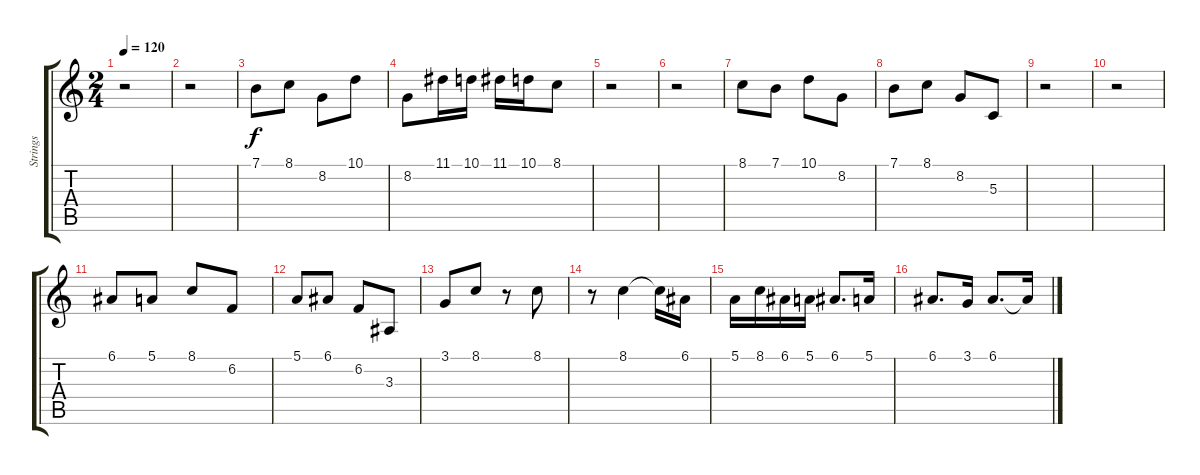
\track ("Strings" "Strings") {instrument stringensemble1}
\staff {score tabs}
\tuning (E4 B3 G3 D3 A2 E2) {hide}
\ts (2 4)
\tempo 120
\clef g2
\ks c
r.2{dy f} |
r.2 |
7.1.8 8.1.8 8.2.8 10.1.8 |
8.2.8 11.1.16 10.1.16 11.1.16 10.1.16 8.1.8 |
r.2 |
r.2 |
8.1.8 7.1.8 10.1.8 8.2.8 |
7.1.8 8.1.8 8.2.8 5.3.8 |
r.2 |
r.2 |
6.1.8 5.1.8 8.1.8 6.2.8 |
5.1.8 6.1.8 6.2.8 3.3.8 |
3.1.8 8.1.8 r.8 8.1.8 |
r.8 8.1.4 8.1{t}.16 6.1.16 |
5.1.16 8.1.16 6.1.16 5.1.16 6.1.8{d} 5.1.16 |
6.1.8{d} 3.1.16 6.1.8{d} 6.1{t}.16
